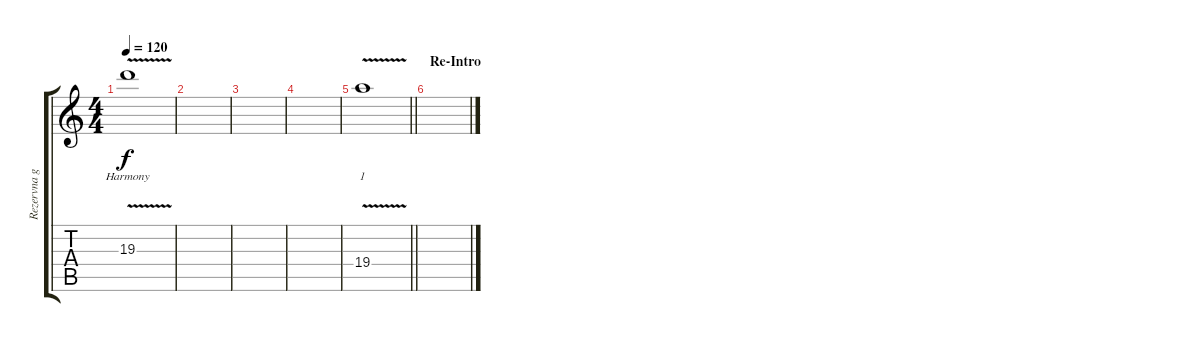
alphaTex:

\track ("Rezervna gitara" "Rezervna g") {instrument overdrivenguitar}
\staff {score tabs}
\tuning (E4 B3 G3 D3 A2 E2) {hide}
\ts (4 4)
\tempo 120
\clef g2
\ks c
19.3{v}.1{lyrics (0 "Harmony") lyrics (1 "") lyrics (2 "") lyrics (3 "") lyrics (4 "") dy f} |
|
|
|
\barLineRight lightlight
19.4{v}.1{lyrics (0 "1") lyrics (1 "") lyrics (2 "") lyrics (3 "") lyrics (4 "")} |
\section ("" "Re-Intro")
